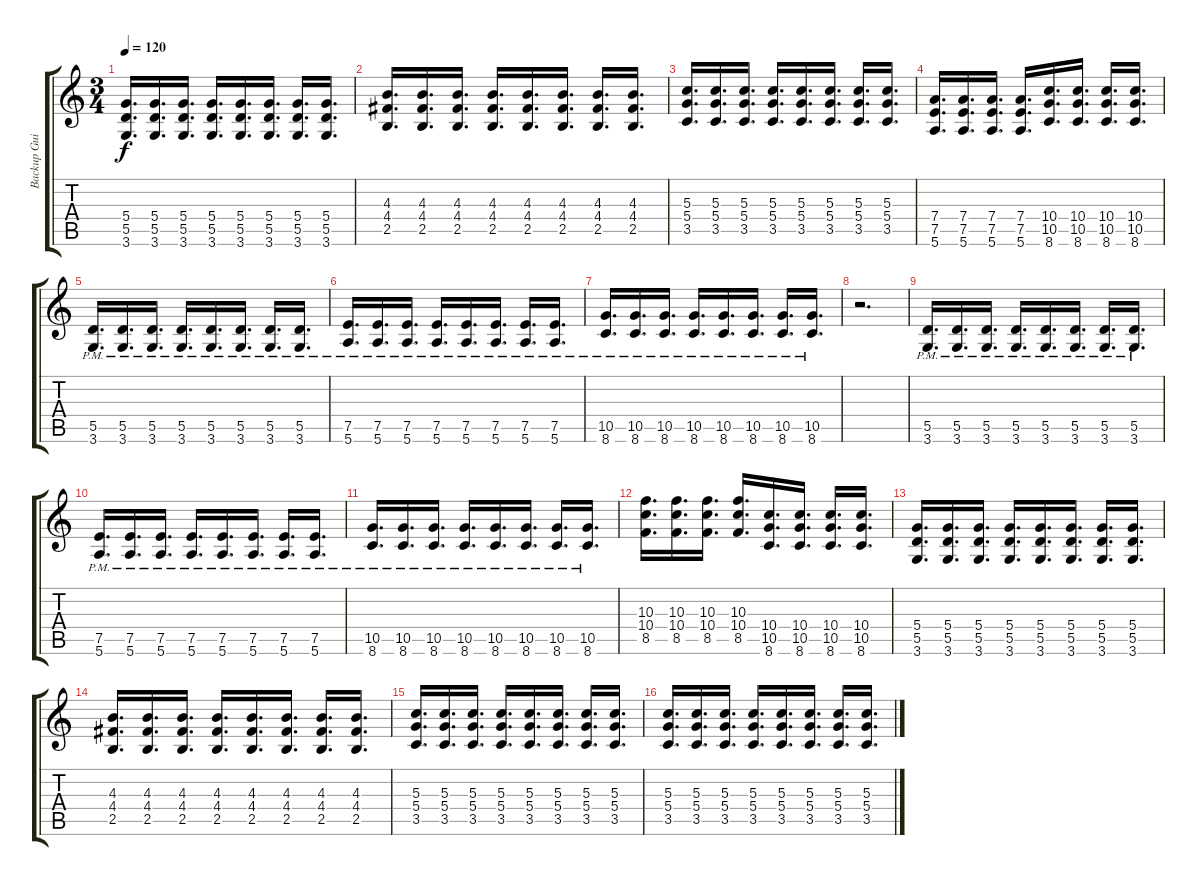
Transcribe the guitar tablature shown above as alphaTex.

\track ("Backup Guitar + Solo" "Backup Gui") {instrument distortionguitar}
\staff {score tabs}
\tuning (E4 B3 G3 D3 A2 E2) {hide}
\ts (3 4)
\tempo 120
\clef g2
\ks c
(5.4 5.5 3.6).16{d dy f} (5.4 5.5 3.6).16{d} (5.4 5.5 3.6).16{d} (5.4 5.5 3.6).16{d} (5.4 5.5 3.6).16{d} (5.4 5.5 3.6).16{d} (5.4 5.5 3.6).16{d} (5.4 5.5 3.6).16{d} |
(4.3 4.4 2.5).16{d} (4.3 4.4 2.5).16{d} (4.3 4.4 2.5).16{d} (4.3 4.4 2.5).16{d} (4.3 4.4 2.5).16{d} (4.3 4.4 2.5).16{d} (4.3 4.4 2.5).16{d} (4.3 4.4 2.5).16{d} |
(5.3 5.4 3.5).16{d} (5.3 5.4 3.5).16{d} (5.3 5.4 3.5).16{d} (5.3 5.4 3.5).16{d} (5.3 5.4 3.5).16{d} (5.3 5.4 3.5).16{d} (5.3 5.4 3.5).16{d} (5.3 5.4 3.5).16{d} |
(7.4 7.5 5.6).16{d} (7.4 7.5 5.6).16{d} (7.4 7.5 5.6).16{d} (7.4 7.5 5.6).16{d} (10.4 10.5 8.6).16{d} (10.4 10.5 8.6).16{d} (10.4 10.5 8.6).16{d} (10.4 10.5 8.6).16{d} |
(5.5{pm} 3.6{pm}).16{d} (5.5{pm} 3.6{pm}).16{d} (5.5{pm} 3.6{pm}).16{d} (5.5{pm} 3.6{pm}).16{d} (5.5{pm} 3.6{pm}).16{d} (5.5{pm} 3.6{pm}).16{d} (5.5{pm} 3.6{pm}).16{d} (5.5{pm} 3.6{pm}).16{d} |
(7.5{pm} 5.6{pm}).16{d} (7.5{pm} 5.6{pm}).16{d} (7.5{pm} 5.6{pm}).16{d} (7.5{pm} 5.6{pm}).16{d} (7.5{pm} 5.6{pm}).16{d} (7.5{pm} 5.6{pm}).16{d} (7.5{pm} 5.6{pm}).16{d} (7.5{pm} 5.6{pm}).16{d} |
(10.5{pm} 8.6{pm}).16{d} (10.5{pm} 8.6{pm}).16{d} (10.5{pm} 8.6{pm}).16{d} (10.5{pm} 8.6{pm}).16{d} (10.5{pm} 8.6{pm}).16{d} (10.5{pm} 8.6{pm}).16{d} (10.5{pm} 8.6{pm}).16{d} (10.5{pm} 8.6{pm}).16{d} |
r.2{d} |
(5.5{pm} 3.6{pm}).16{d} (5.5{pm} 3.6{pm}).16{d} (5.5{pm} 3.6{pm}).16{d} (5.5{pm} 3.6{pm}).16{d} (5.5{pm} 3.6{pm}).16{d} (5.5{pm} 3.6{pm}).16{d} (5.5{pm} 3.6{pm}).16{d} (5.5{pm} 3.6{pm}).16{d} |
(7.5{pm} 5.6{pm}).16{d} (7.5{pm} 5.6{pm}).16{d} (7.5{pm} 5.6{pm}).16{d} (7.5{pm} 5.6{pm}).16{d} (7.5{pm} 5.6{pm}).16{d} (7.5{pm} 5.6{pm}).16{d} (7.5{pm} 5.6{pm}).16{d} (7.5{pm} 5.6{pm}).16{d} |
(10.5{pm} 8.6{pm}).16{d} (10.5{pm} 8.6{pm}).16{d} (10.5{pm} 8.6{pm}).16{d} (10.5{pm} 8.6{pm}).16{d} (10.5{pm} 8.6{pm}).16{d} (10.5{pm} 8.6{pm}).16{d} (10.5{pm} 8.6{pm}).16{d} (10.5{pm} 8.6{pm}).16{d} |
(10.3 10.4 8.5).16{d} (10.3 10.4 8.5).16{d} (10.3 10.4 8.5).16{d} (10.3 10.4 8.5).16{d} (10.4 10.5 8.6).16{d} (10.4 10.5 8.6).16{d} (10.4 10.5 8.6).16{d} (10.4 10.5 8.6).16{d} |
(5.4 5.5 3.6).16{d} (5.4 5.5 3.6).16{d} (5.4 5.5 3.6).16{d} (5.4 5.5 3.6).16{d} (5.4 5.5 3.6).16{d} (5.4 5.5 3.6).16{d} (5.4 5.5 3.6).16{d} (5.4 5.5 3.6).16{d} |
(4.3 4.4 2.5).16{d} (4.3 4.4 2.5).16{d} (4.3 4.4 2.5).16{d} (4.3 4.4 2.5).16{d} (4.3 4.4 2.5).16{d} (4.3 4.4 2.5).16{d} (4.3 4.4 2.5).16{d} (4.3 4.4 2.5).16{d} |
(5.3 5.4 3.5).16{d} (5.3 5.4 3.5).16{d} (5.3 5.4 3.5).16{d} (5.3 5.4 3.5).16{d} (5.3 5.4 3.5).16{d} (5.3 5.4 3.5).16{d} (5.3 5.4 3.5).16{d} (5.3 5.4 3.5).16{d} |
(5.3 5.4 3.5).16{d} (5.3 5.4 3.5).16{d} (5.3 5.4 3.5).16{d} (5.3 5.4 3.5).16{d} (5.3 5.4 3.5).16{d} (5.3 5.4 3.5).16{d} (5.3 5.4 3.5).16{d} (5.3 5.4 3.5).16{d}
